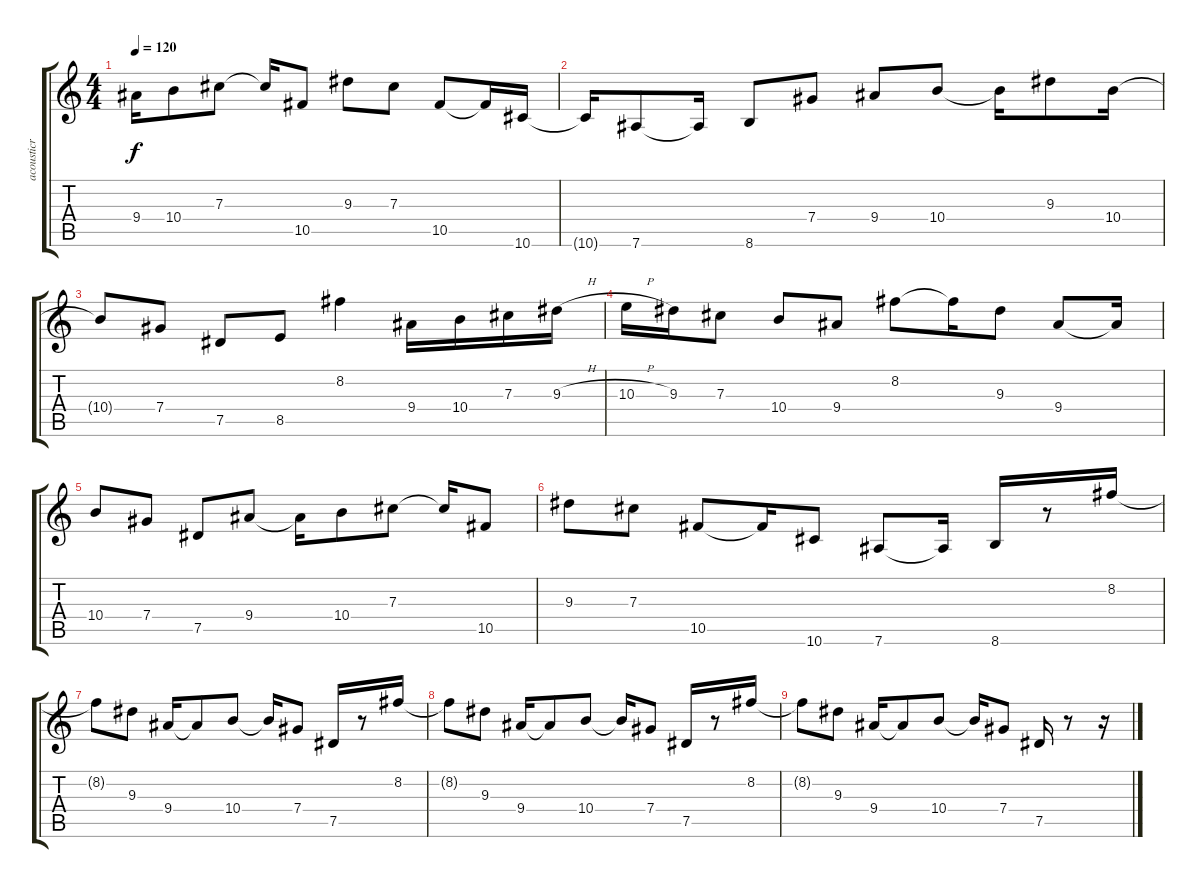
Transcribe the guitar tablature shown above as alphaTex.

\track ("acousticr rythm" "acousticr ") {instrument acousticguitarsteel}
\staff {score tabs}
\tuning (Eb4 Bb3 Gb3 Db3 Ab2 Eb2) {hide}
\ts (4 4)
\tempo 120
\clef g2
\ks c
9.4{t}.16{dy f} 10.4.8 7.3.8 7.3{t}.16 10.5.8 9.3.8 7.3.8 10.5.8 10.5{t}.16 10.6.16 |
10.6{t}.16 7.6.8 7.6{t}.16 8.6.8 7.4.8 9.4.8 10.4.8 10.4{t}.16 9.3.8 10.4.16 |
10.4{t}.8 7.4.8 7.5.8 8.5.8 8.2.4 9.4.16 10.4.16 7.3.16 9.3{h}.16 |
10.3{h}.16 9.3.16 7.3.8 10.4.8 9.4.8 8.2.8 8.2{t}.16 9.3.8 9.4.8 9.4{t}.16 |
10.4.8 7.4.8 7.5.8 9.4.8 9.4{t}.16 10.4.8 7.3.8 7.3{t}.16 10.5.8 |
9.3.8 7.3.8 10.5.8 10.5{t}.16 10.6.8 7.6.8 7.6{t}.16 8.6.16 r.8 8.2.16 |
8.2{t}.8 9.3.8 9.4.16 9.4{t}.8 10.4.8 10.4{t}.16 7.4.8 7.5.16 r.8 8.2.16 |
8.2{t}.8 9.3.8 9.4.16 9.4{t}.8 10.4.8 10.4{t}.16 7.4.8 7.5.16 r.8 8.2.16 |
8.2{t}.8 9.3.8 9.4.16 9.4{t}.8 10.4.8 10.4{t}.16 7.4.8 7.5.16 r.8 r.16
